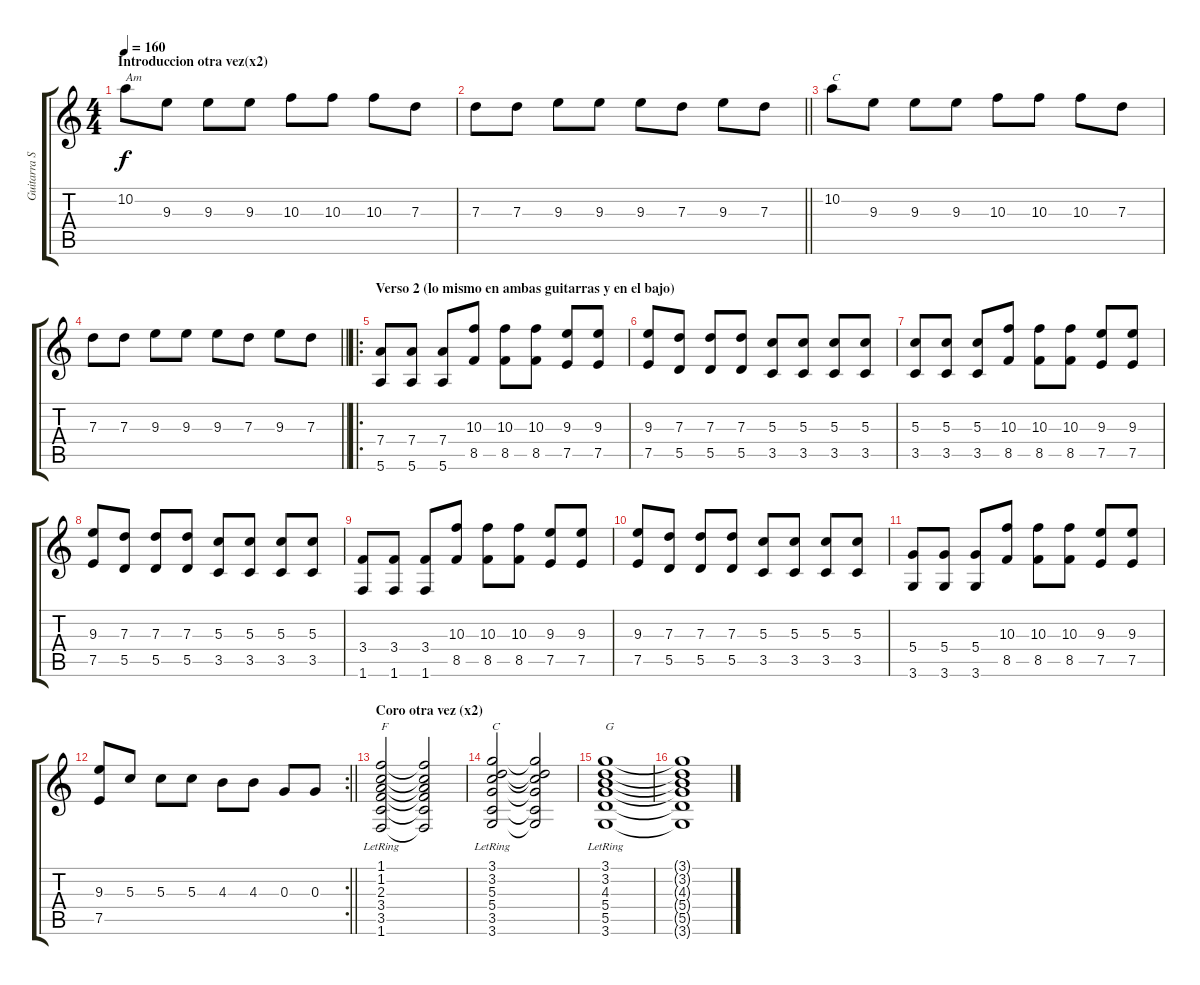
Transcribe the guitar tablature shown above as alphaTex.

\track ("Guitarra Solista" "Guitarra S") {instrument overdrivenguitar}
\staff {score tabs}
\tuning (E4 B3 G3 D3 A2 E2) {hide}
\ts (4 4)
\section ("" "Introduccion otra vez(x2)")
\tempo 160
\clef g2
\ks c
10.2.8{txt "Am" dy f} 9.3.8 9.3.8 9.3.8 10.3.8 10.3.8 10.3.8 7.3.8 |
\barLineRight lightlight
7.3.8 7.3.8 9.3.8 9.3.8 9.3.8 7.3.8 9.3.8 7.3.8 |
10.2.8{txt "C"} 9.3.8 9.3.8 9.3.8 10.3.8 10.3.8 10.3.8 7.3.8 |
\barLineRight lightlight
7.3.8 7.3.8 9.3.8 9.3.8 9.3.8 7.3.8 9.3.8 7.3.8 |
\ro
\section ("" "Verso 2 (lo mismo en ambas guitarras y en el bajo)")
(7.4 5.6).8 (7.4 5.6).8 (7.4 5.6).8 (10.3 8.5).8 (10.3 8.5).8 (10.3 8.5).8 (9.3 7.5).8 (9.3 7.5).8 |
(9.3 7.5).8 (7.3 5.5).8 (7.3 5.5).8 (7.3 5.5).8 (5.3 3.5).8 (5.3 3.5).8 (5.3 3.5).8 (5.3 3.5).8 |
(5.3 3.5).8 (5.3 3.5).8 (5.3 3.5).8 (10.3 8.5).8 (10.3 8.5).8 (10.3 8.5).8 (9.3 7.5).8 (9.3 7.5).8 |
(9.3 7.5).8 (7.3 5.5).8 (7.3 5.5).8 (7.3 5.5).8 (5.3 3.5).8 (5.3 3.5).8 (5.3 3.5).8 (5.3 3.5).8 |
(3.4 1.6).8 (3.4 1.6).8 (3.4 1.6).8 (10.3 8.5).8 (10.3 8.5).8 (10.3 8.5).8 (9.3 7.5).8 (9.3 7.5).8 |
(9.3 7.5).8 (7.3 5.5).8 (7.3 5.5).8 (7.3 5.5).8 (5.3 3.5).8 (5.3 3.5).8 (5.3 3.5).8 (5.3 3.5).8 |
(5.4 3.6).8 (5.4 3.6).8 (5.4 3.6).8 (10.3 8.5).8 (10.3 8.5).8 (10.3 8.5).8 (9.3 7.5).8 (9.3 7.5).8 |
\rc 2
\barLineRight lightlight
(9.3 7.5).8 5.3.8 5.3.8 5.3.8 4.3.8 4.3.8 0.3.8 0.3.8 |
\section ("" "Coro otra vez (x2)")
(1.1{lr} 1.2 2.3 3.4 3.5 1.6).2{txt "F"} (1.1{t} 1.2{t} 2.3{t} 3.4{t} 3.5{t} 1.6{t}).2 |
(3.1{lr} 3.2 5.3 5.4 3.5 3.6).2{txt "C"} (3.1{t} 3.2{t} 5.3{t} 5.4{t} 3.5{t} 3.6{t}).2 |
(3.1{lr} 3.2 4.3 5.4 5.5 3.6).1{txt "G"} |
(3.1{t} 3.2{t} 4.3{t} 5.4{t} 5.5{t} 3.6{t}).1
